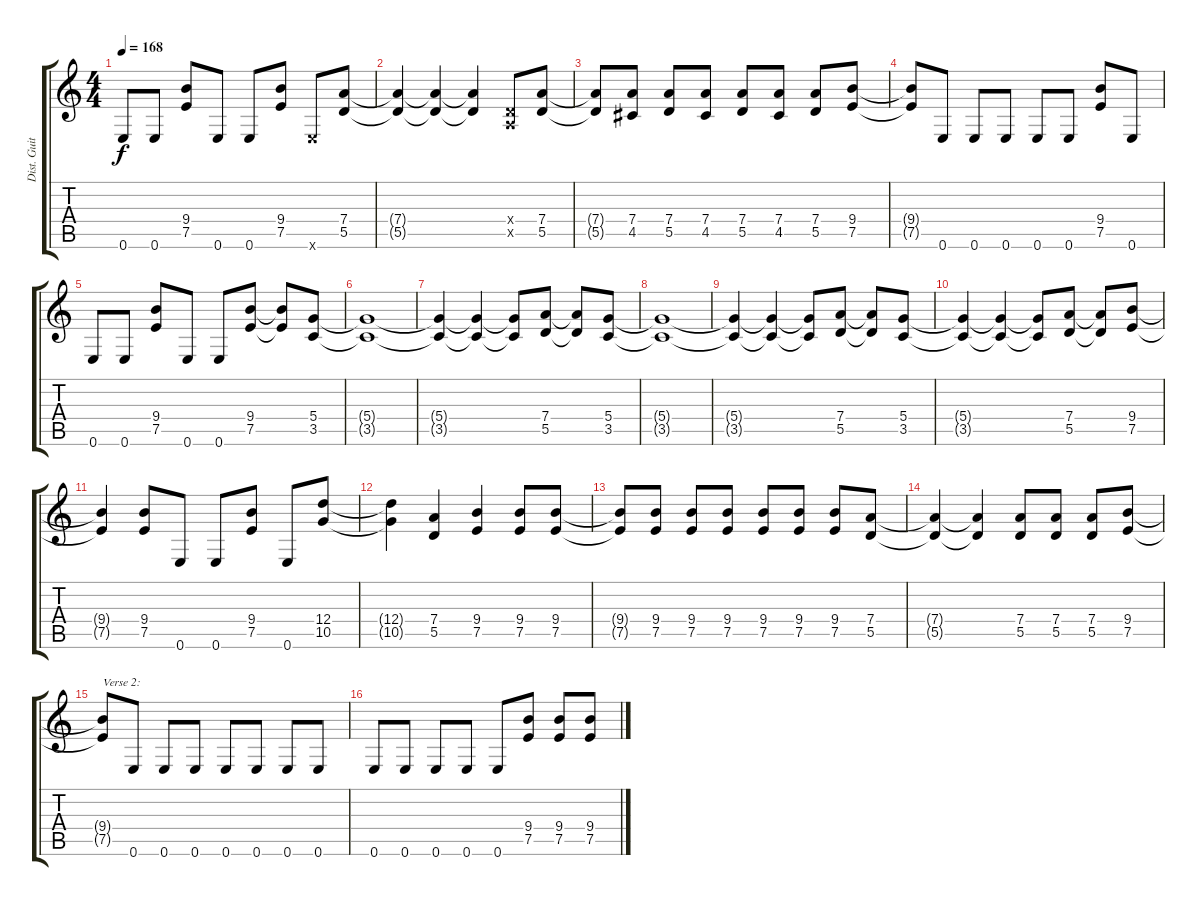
\track ("Dist. Guitar 2" "Dist. Guit") {instrument distortionguitar}
\staff {score tabs}
\tuning (E4 B3 G3 D3 A2 E2) {hide}
\ts (4 4)
\tempo 168
\clef g2
\ks c
0.6.8{dy f} 0.6.8 (9.4 7.5).8 0.6.8 0.6.8 (9.4 7.5).8 0.6{x}.8 (7.4 5.5).8 |
(7.4{t} 5.5{t}).4 (7.4{t} 5.5{t}).4 (7.4{t} 5.5{t}).4 (0.4{x} 0.5{x}).8 (7.4 5.5).8 |
(7.4{t} 5.5{t}).8 (7.4 4.5).8 (7.4 5.5).8 (7.4 4.5).8 (7.4 5.5).8 (7.4 4.5).8 (7.4 5.5).8 (9.4 7.5).8 |
(9.4{t} 7.5{t}).8 0.6.8 0.6.8 0.6.8 0.6.8 0.6.8 (9.4 7.5).8 0.6.8 |
0.6.8 0.6.8 (9.4 7.5).8 0.6.8 0.6.8 (9.4 7.5).8 (9.4{t} 7.5{t}).8 (5.4 3.5).8 |
(5.4{t} 3.5{t}).1 |
(5.4{t} 3.5{t}).4 (5.4{t} 3.5{t}).4 (5.4{t} 3.5{t}).8 (7.4 5.5).8 (7.4{t} 5.5{t}).8 (5.4 3.5).8 |
(5.4{t} 3.5{t}).1 |
(5.4{t} 3.5{t}).4 (5.4{t} 3.5{t}).4 (5.4{t} 3.5{t}).8 (7.4 5.5).8 (7.4{t} 5.5{t}).8 (5.4 3.5).8 |
(5.4{t} 3.5{t}).4 (5.4{t} 3.5{t}).4 (5.4{t} 3.5{t}).8 (7.4 5.5).8 (7.4{t} 5.5{t}).8 (9.4 7.5).8 |
(9.4{t} 7.5{t}).4 (9.4 7.5).8 0.6.8 0.6.8 (9.4 7.5).8 0.6.8 (12.4 10.5).8 |
(12.4{t} 10.5{t}).4 (7.4 5.5).4 (9.4 7.5).4 (9.4 7.5).8 (9.4 7.5).8 |
(9.4{t} 7.5{t}).8 (9.4 7.5).8 (9.4 7.5).8 (9.4 7.5).8 (9.4 7.5).8 (9.4 7.5).8 (9.4 7.5).8 (7.4 5.5).8 |
(7.4{t} 5.5{t}).4 (7.4{t} 5.5{t}).4 (7.4 5.5).8 (7.4 5.5).8 (7.4 5.5).8 (9.4 7.5).8 |
(9.4{t} 7.5{t}).8{txt "Verse 2:"} 0.6.8 0.6.8 0.6.8 0.6.8 0.6.8 0.6.8 0.6.8 |
0.6.8 0.6.8 0.6.8 0.6.8 0.6.8 (9.4 7.5).8 (9.4 7.5).8 (9.4 7.5).8
